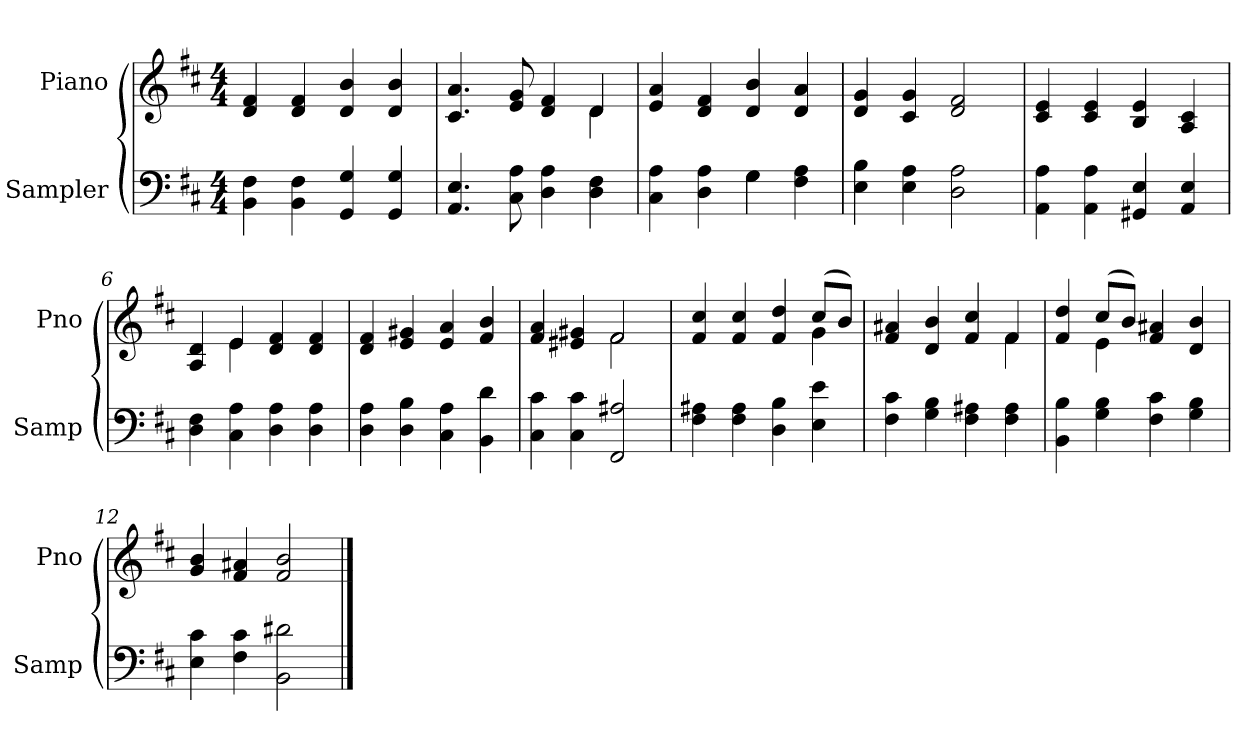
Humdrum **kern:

**kern	**kern
*part2	*part1
*staff2	*staff1
*I"Sampler	*I"Piano
*I'Samp	*I'Pno
*clefF4	*clefG2
*k[f#c#]	*k[f#c#]
*D:	*D:
*M4/4	*M4/4
=1	=1
4BB 4F#	4d 4f#
4BB 4F#	4d 4f#
4GG 4G	4d 4b
4GG 4G	4d 4b
=2	=2
*	*^
4.AA 4.E	4.c# 4.a	2.ryy
8C# 8A	8e 8g	.
4D 4A	4d 4f#	.
4D 4F#	4d/	4d
*	*v	*v
=3	=3
*^	*
4C# 4A	2ryy	4e 4a
4D 4A	.	4d 4f#
4G\	4G	4d 4b
4F# 4A	4ryy	4d 4a
*v	*v	*
=4	=4
4E 4B	4d 4g
4E 4A	4c# 4g
2D 2A	2d 2f#
=5	=5
4AA 4A	4c# 4e
4AA 4A	4c# 4e
4GG#X 4E	4B 4e
4AA 4E	4A 4c#
=6	=6
*	*^
4D 4F#	4A 4d	4ryy
4C# 4A	4e/	4e
4D 4A	4d 4f#	2ryy
4D 4A	4d 4f#	.
*	*v	*v
=7	=7
4D 4A	4d 4f#
4D 4B	4e 4g#X
4C# 4A	4e 4a
4BB 4d	4f# 4b
=8	=8
*	*^
4C# 4c#	4f# 4a	2ryy
4C# 4c#	4e#X 4g#X	.
2FF# 2A#X	2f#/	2f#
=9	=9	=9
4F# 4A#X	4f# 4cc#	2.ryy
4F# 4A#	4f# 4cc#	.
4D 4B	4f# 4dd	.
4E 4e	(8cc#/L	4g
.	8b/J)	.
=10	=10	=10
4F# 4c#	4f# 4a#X	2.ryy
4G 4B	4d 4b	.
4F# 4A#X	4f# 4cc#	.
4F# 4A#	4f#/	4f#
=11	=11	=11
4BB 4B	4f# 4dd	4ryy
4G 4B	(8cc#/L	4e
.	8b/J)	.
4F# 4c#	4f# 4a#X	2ryy
4G 4B	4d 4b	.
*	*v	*v
=12	=12
4E 4c#	4g 4b
4F# 4c#	4f# 4a#X
2BB 2d#X	2f# 2b
==	==
*-	*-
